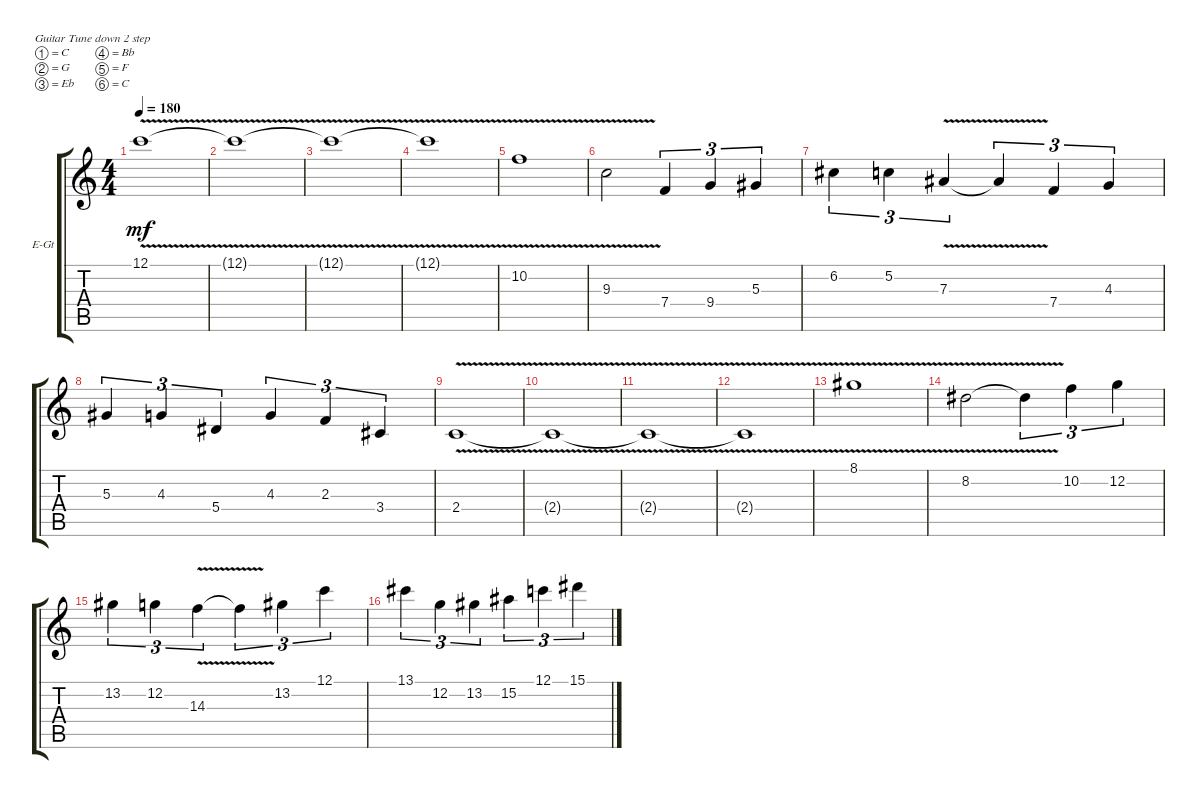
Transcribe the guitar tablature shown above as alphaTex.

\defaultSystemsLayout 4
\bracketExtendMode groupsimilarinstruments
\multiBarRest
\firstSystemTrackNameOrientation horizontal
\otherSystemsTrackNameOrientation horizontal
\track ("Electric Guitar" "E-Gt") {instrument distortionguitar}
\staff {score tabs}
\tuning (C4 G3 Eb3 Bb2 F2 C2)
\ts (4 4)
\tempo 180
\clef g2
\ks c
12.1{v}.1{dy mf} |
12.1{v t}.1 |
12.1{v t}.1 |
12.1{v t}.1 |
10.2{v}.1 |
9.3{v}.2 7.4.4{tu (3 2)} 9.4.4{tu (3 2)} 5.3.4{tu (3 2)} |
6.2.4{tu (3 2)} 5.2.4{tu (3 2)} 7.3{v}.4{tu (3 2)} 7.3{t}.4{tu (3 2)} 7.4.4{tu (3 2)} 4.3.4{tu (3 2)} |
5.3.4{tu (3 2)} 4.3.4{tu (3 2)} 5.4.4{tu (3 2)} 4.3.4{tu (3 2)} 2.3.4{tu (3 2)} 3.4.4{tu (3 2)} |
2.4{v}.1 |
2.4{v t}.1 |
2.4{v t}.1 |
2.4{v t}.1 |
8.1{v}.1 |
8.2{v}.2 8.2{t}.4{tu (3 2)} 10.2.4{tu (3 2)} 12.2.4{tu (3 2)} |
13.2.4{tu (3 2)} 12.2.4{tu (3 2)} 14.3{v}.4{tu (3 2)} 14.3{t}.4{tu (3 2)} 13.2.4{tu (3 2)} 12.1.4{tu (3 2)} |
13.1.4{tu (3 2)} 12.2.4{tu (3 2)} 13.2.4{tu (3 2)} 15.2.4{tu (3 2)} 12.1.4{tu (3 2)} 15.1.4{tu (3 2)}
